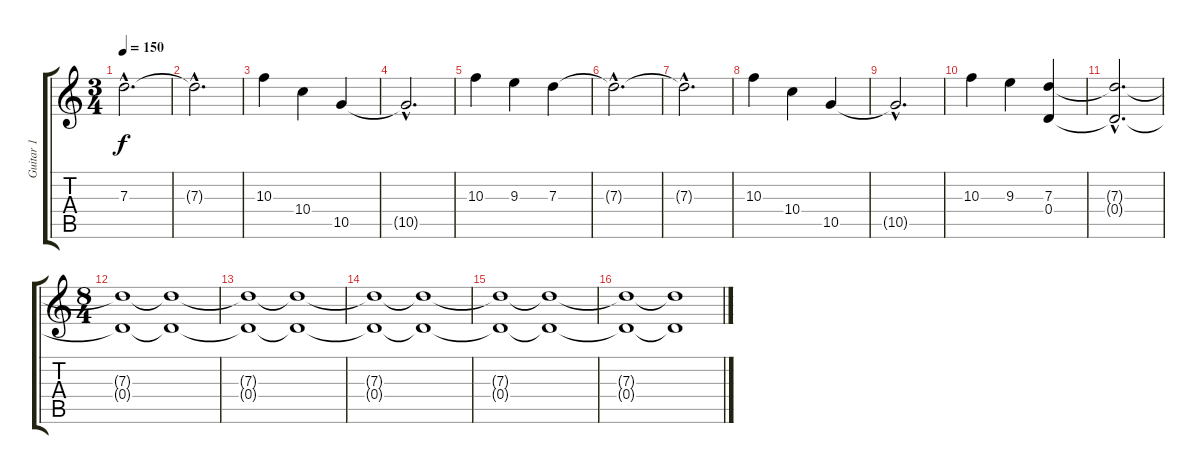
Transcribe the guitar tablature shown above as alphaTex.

\track ("Guitar 1" "Guitar 1") {instrument distortionguitar}
\staff {score tabs}
\tuning (E4 B3 G3 D3 A2 D2) {hide}
\ts (3 4)
\tempo 150
\clef g2
\ks c
7.3{hac t}.2{d dy f volume 7} |
7.3{hac t}.2{d} |
10.3.4{volume 10} 10.4.4 10.5.4 |
10.5{hac t}.2{d volume 7} |
10.3.4{volume 10} 9.3.4 7.3.4 |
7.3{hac t}.2{d volume 7} |
7.3{hac t}.2{d} |
10.3.4{volume 10} 10.4.4 10.5.4 |
10.5{hac t}.2{d volume 7} |
10.3.4{volume 10} 9.3.4 (7.3 0.4).4 |
(7.3{hac t} 0.4{hac t}).2{d} |
\ts (8 4)
(7.3{t} 0.4{t}).1 (7.3{t} 0.4{t}).1 |
(7.3{t} 0.4{t}).1 (7.3{t} 0.4{t}).1 |
(7.3{t} 0.4{t}).1 (7.3{t} 0.4{t}).1 |
(7.3{t} 0.4{t}).1 (7.3{t} 0.4{t}).1 |
(7.3{t} 0.4{t}).1 (7.3{t} 0.4{t}).1
